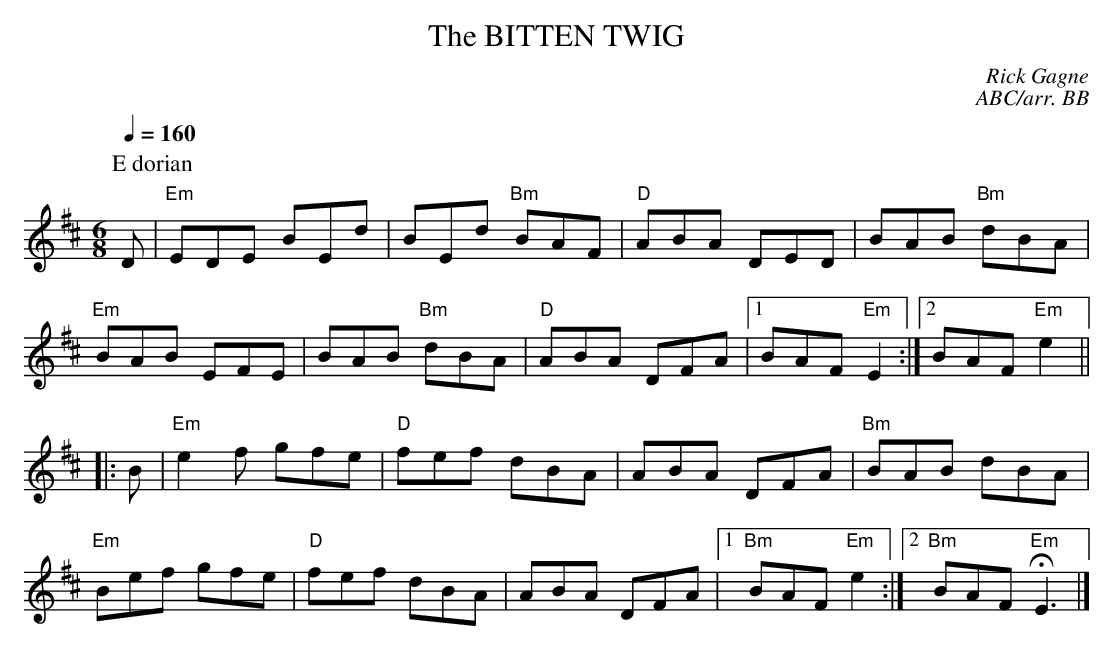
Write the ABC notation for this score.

X:1
T: BITTEN TWIG, The
C: Rick Gagne
C:ABC/arr. BB
Q:1/4=160
M: 6/8
K: D
P: E dorian
D | "Em"EDE BEd | BEd "Bm"BAF | "D"ABA DED | BAB "Bm"dBA |
"Em"BAB EFE | BAB "Bm"dBA | "D"ABA DFA |1 BAF "Em"E2 :|2 BAF "Em"e2 ||
|:B | "Em"e2f gfe | "D"fef dBA | ABA DFA | "Bm"BAB dBA |
"Em"Bef gfe | "D"fef dBA | ABA DFA |1 "Bm"BAF "Em"e2 :|\
[2 "Bm"BAF "Em"HE3|]
